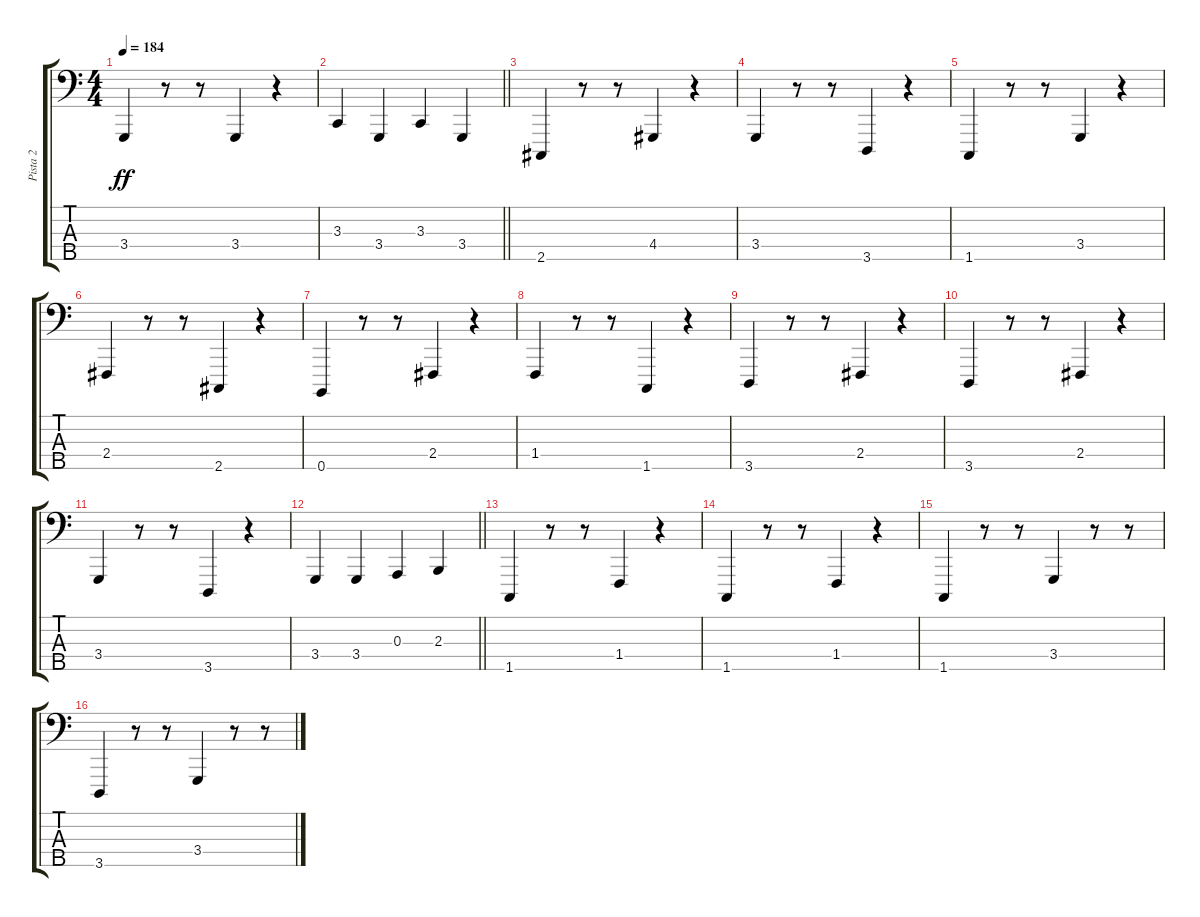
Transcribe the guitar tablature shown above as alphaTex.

\track ("Pista 2" "Pista 2") {instrument acousticgrandpiano}
\staff {score tabs}
\tuning (G2 D2 A1 E1 B0) {hide}
\ts (4 4)
\tempo 184
\clef f4
\ks c
3.4.4{dy ff} r.8 r.8 3.4.4 r.4 |
\barLineRight lightlight
3.3.4 3.4.4 3.3.4 3.4.4 |
2.5.4 r.8 r.8 4.4.4 r.4 |
3.4.4 r.8 r.8 3.5.4 r.4 |
1.5.4 r.8 r.8 3.4.4 r.4 |
2.4.4 r.8 r.8 2.5.4 r.4 |
0.5.4 r.8 r.8 2.4.4 r.4 |
1.4.4 r.8 r.8 1.5.4 r.4 |
3.5.4 r.8 r.8 2.4.4 r.4 |
3.5.4 r.8 r.8 2.4.4 r.4 |
3.4.4 r.8 r.8 3.5.4 r.4 |
\barLineRight lightlight
3.4.4 3.4.4 0.3.4 2.3.4 |
1.5.4 r.8 r.8 1.4.4 r.4 |
1.5.4 r.8 r.8 1.4.4 r.4 |
1.5.4 r.8 r.8 3.4.4 r.8 r.8 |
3.5.4 r.8 r.8 3.4.4 r.8 r.8
